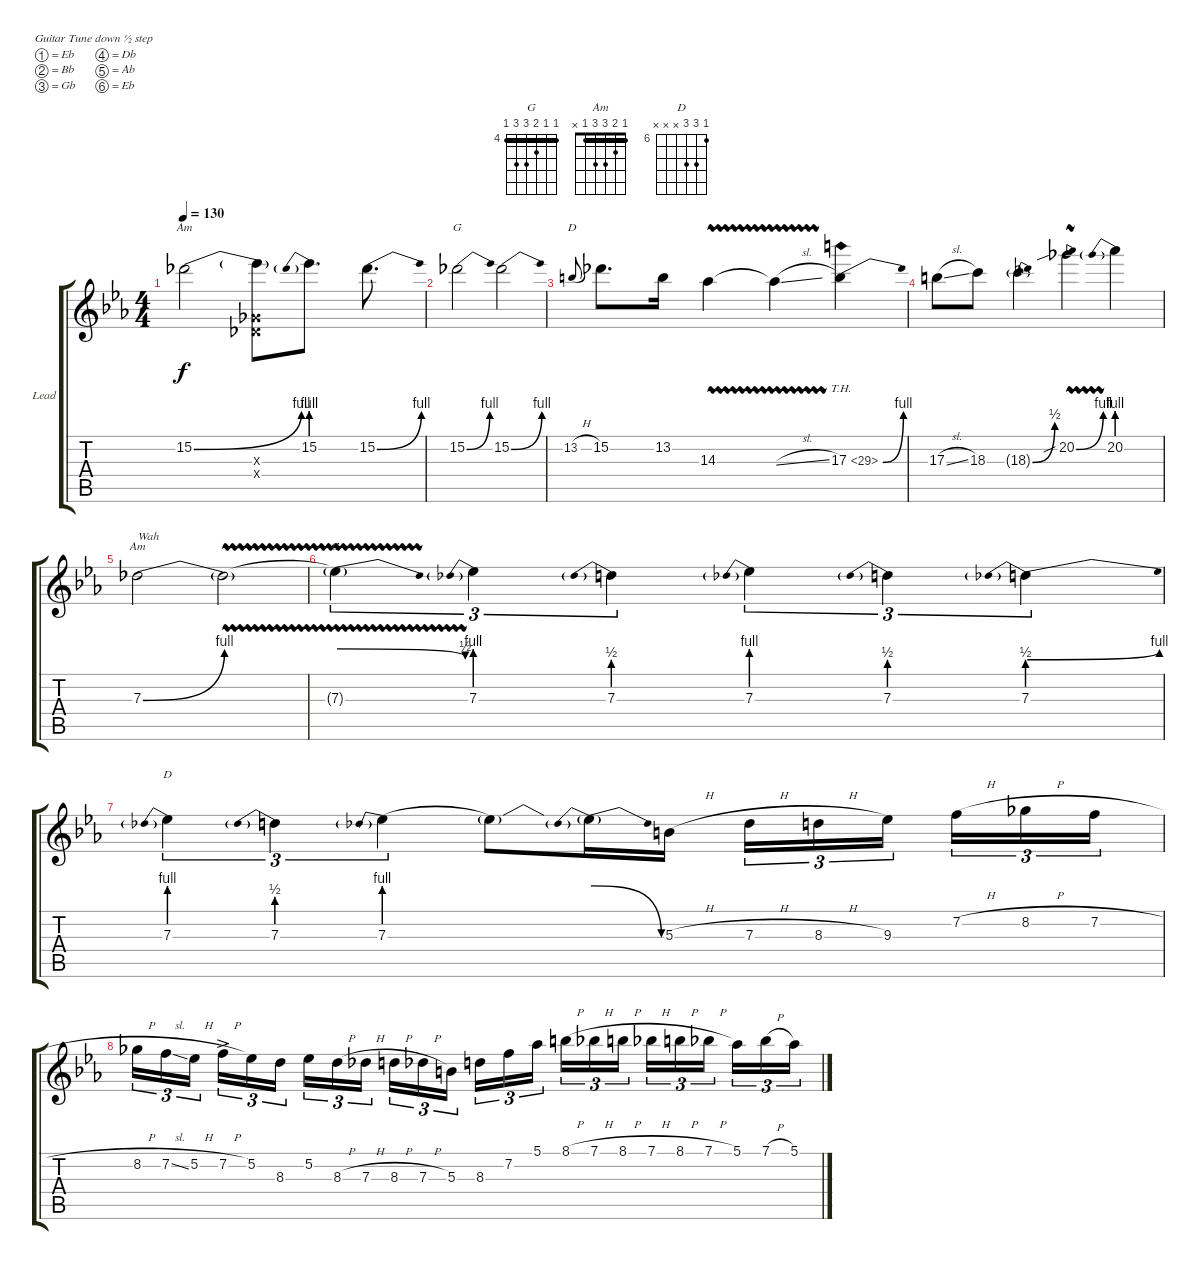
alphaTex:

\defaultSystemsLayout 4
\bracketExtendMode groupsimilarinstruments
\firstSystemTrackNameOrientation horizontal
\otherSystemsTrackNameOrientation horizontal
\track ("Lead" "Lead") {multiBarRest instrument overdrivenguitar}
\staff {score tabs}
\tuning (Eb4 Bb3 Gb3 Db3 Ab2 Eb2)
\chord ("G" 4 4 5 6 6 4) {firstfret 4 barre (4 4)}
\chord ("Am" 1 2 3 3 1 x) {barre 1}
\chord ("D" 6 8 8 x x x) {firstfret 6}
\ts (4 4)
\tempo 130
\clef g2
\ks cminor
15.2{be (bend 0 0 15 4)}.2{ch "Am" dy f} (15.2{t} 0.3{x} 0.4{x}).8 15.2{be (prebend 0 4 60 4)}.8{d} 15.2{be (bend 0 0 15 4)}.8{d} |
15.2{be (bend 0 0 15 4)}.2{ch "G"} 15.2{be (bend 0 0 15 4)}.2 |
13.2{h}.8{ch "D" gr onbeat} 15.2.8{d} 13.2.16 14.3{vw}.4 14.3{vw sl t}.4 17.3{be (bend 0 0 30 4) th 12}.4 |
17.3{sl}.8 18.3.8 18.3{be (bend 0 0 18.599999999999998 2) g}.4 20.2{be (bend 0 0 15 4) vw sib}.4 20.2{be (prebend 0 4 60 4)}.4 |
7.3{be (bend 14.399999999999999 0 56.4 4)}.2{ch "Am" txt "Wah"} 7.3{be (hold 0 0 60 0) vw t}.2 |
7.3{be (release 0 4 13.799999999999999 2) vw t}.4{tu (3 2) ch "G"} 7.3{be (prebend 0 4 60 4)}.4{tu (3 2)} 7.3{be (prebend 0 2 60 2)}.4{tu (3 2)} 7.3{be (prebend 0 4 60 4)}.4{tu (3 2)} 7.3{be (prebend 0 2 60 2)}.4{tu (3 2)} 7.3{be (prebendbend 0 2 16.2 4)}.4{tu (3 2)} |
7.3{be (prebend 0 4 60 4)}.4{tu (3 2) ch "D"} 7.3{be (prebend 0 2 60 2)}.4{tu (3 2)} 7.3{be (prebend 0 4 60 4)}.4{tu (3 2)} 7.3{t}.8 7.3{be (prebendrelease 0 4 15 0) t}.16 5.3{h}.16 7.3{h}.16{tu (3 2)} 8.3{h}.16{tu (3 2)} 9.3.16{tu (3 2)} 7.2{h}.16{tu (3 2)} 8.2{h}.16{tu (3 2)} 7.2{h}.16{tu (3 2)} |
8.2{h}.16{tu (3 2)} 7.2{sl}.16{tu (3 2)} 5.2{h}.16{tu (3 2)} 7.2{h ac}.16{tu (3 2)} 5.2.16{tu (3 2)} 8.3.16{tu (3 2)} 5.2.16{tu (3 2)} 8.3{h}.16{tu (3 2)} 7.3{h}.16{tu (3 2)} 8.3{h}.16{tu (3 2)} 7.3{h}.16{tu (3 2)} 5.3.16{tu (3 2)} 8.3.16{tu (3 2)} 7.2.16{tu (3 2)} 5.1.16{tu (3 2)} 8.1{h}.16{tu (3 2)} 7.1{h}.16{tu (3 2)} 8.1{h}.16{tu (3 2)} 7.1{h}.16{tu (3 2)} 8.1{h}.16{tu (3 2)} 7.1{h}.16{tu (3 2)} 5.1.16{tu (3 2)} 7.1{h}.16{tu (3 2)} 5.1.16{tu (3 2)}
